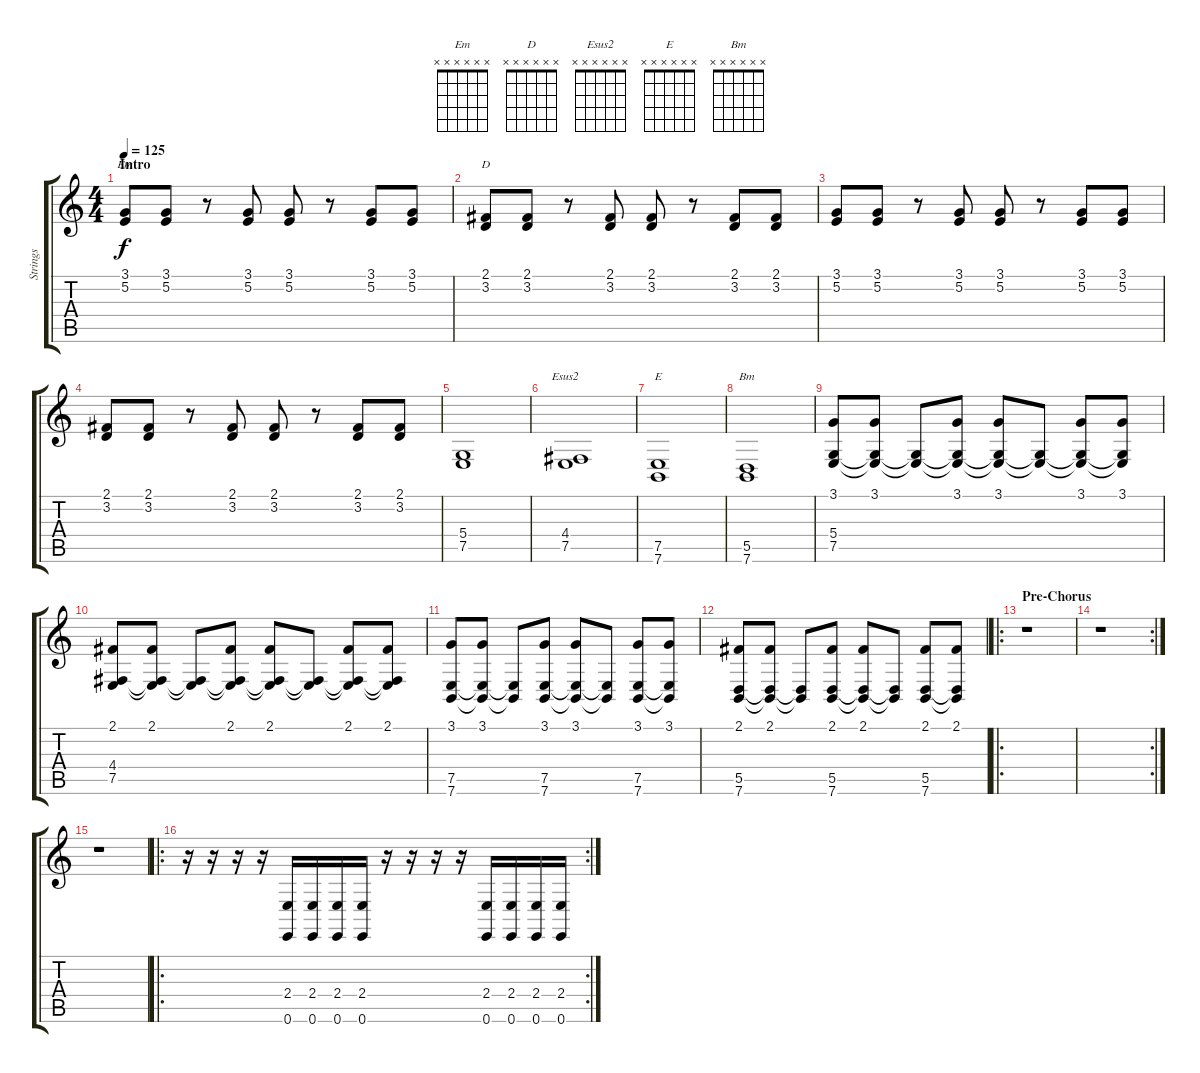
\track ("Strings" "Strings") {instrument stringensemble1}
\staff {score tabs}
\tuning (E4 B3 G3 D3 A2 E2) {hide}
\chord ("Em" x x x x x x)
\chord ("D" x x x x x x)
\chord ("Esus2" x x x x x x)
\chord ("E" x x x x x x)
\chord ("Bm" x x x x x x)
\ts (4 4)
\section ("" "Intro")
\tempo 125
\clef g2
\ks c
(3.1 5.2).8{ch "Em" dy f instrument stringensemble1} (3.1 5.2).8 r.8 (3.1 5.2).8 (3.1 5.2).8 r.8 (3.1 5.2).8 (3.1 5.2).8 |
(2.1 3.2).8{ch "D"} (2.1 3.2).8 r.8 (2.1 3.2).8 (2.1 3.2).8 r.8 (2.1 3.2).8 (2.1 3.2).8 |
(3.1 5.2).8 (3.1 5.2).8 r.8 (3.1 5.2).8 (3.1 5.2).8 r.8 (3.1 5.2).8 (3.1 5.2).8 |
(2.1 3.2).8 (2.1 3.2).8 r.8 (2.1 3.2).8 (2.1 3.2).8 r.8 (2.1 3.2).8 (2.1 3.2).8 |
(5.4 7.5).1 |
(4.4 7.5).1{ch "Esus2"} |
(7.5 7.6).1{ch "E"} |
(5.5 7.6).1{ch "Bm"} |
(3.1 5.4 7.5).8 (3.1 5.4{t} 7.5{t}).8 (5.4{t} 7.5{t}).8 (3.1 5.4{t} 7.5{t}).8 (3.1 5.4{t} 7.5{t}).8 (5.4{t} 7.5{t}).8 (3.1 5.4{t} 7.5{t}).8 (3.1 5.4{t} 7.5{t}).8 |
(2.1 4.4 7.5).8 (2.1 4.4{t} 7.5{t}).8 (4.4{t} 7.5{t}).8 (2.1 4.4{t} 7.5{t}).8 (2.1 4.4{t} 7.5{t}).8 (4.4{t} 7.5{t}).8 (2.1 4.4{t} 7.5{t}).8 (2.1 4.4{t} 7.5{t}).8 |
(3.1 7.5 7.6).8 (3.1 7.5{t} 7.6{t}).8 (7.5{t} 7.6{t}).8 (3.1 7.5 7.6).8 (3.1 7.5{t} 7.6{t}).8 (7.5{t} 7.6{t}).8 (3.1 7.5 7.6).8 (3.1 7.5{t} 7.6{t}).8 |
(2.1 5.5 7.6).8 (2.1 5.5{t} 7.6{t}).8 (5.5{t} 7.6{t}).8 (2.1 5.5 7.6).8 (2.1 5.5{t} 7.6{t}).8 (5.5{t} 7.6{t}).8 (2.1 5.5 7.6).8 (2.1 5.5{t} 7.6{t}).8 |
\ro
\section ("" "Pre-Chorus")
r.1 |
\rc 2
r.1 |
r.1 |
\ro
\rc 2
r.16 r.16 r.16 r.16 (2.4 0.6).16 (2.4 0.6).16 (2.4 0.6).16 (2.4 0.6).16 r.16 r.16 r.16 r.16 (2.4 0.6).16 (2.4 0.6).16 (2.4 0.6).16 (2.4 0.6).16
